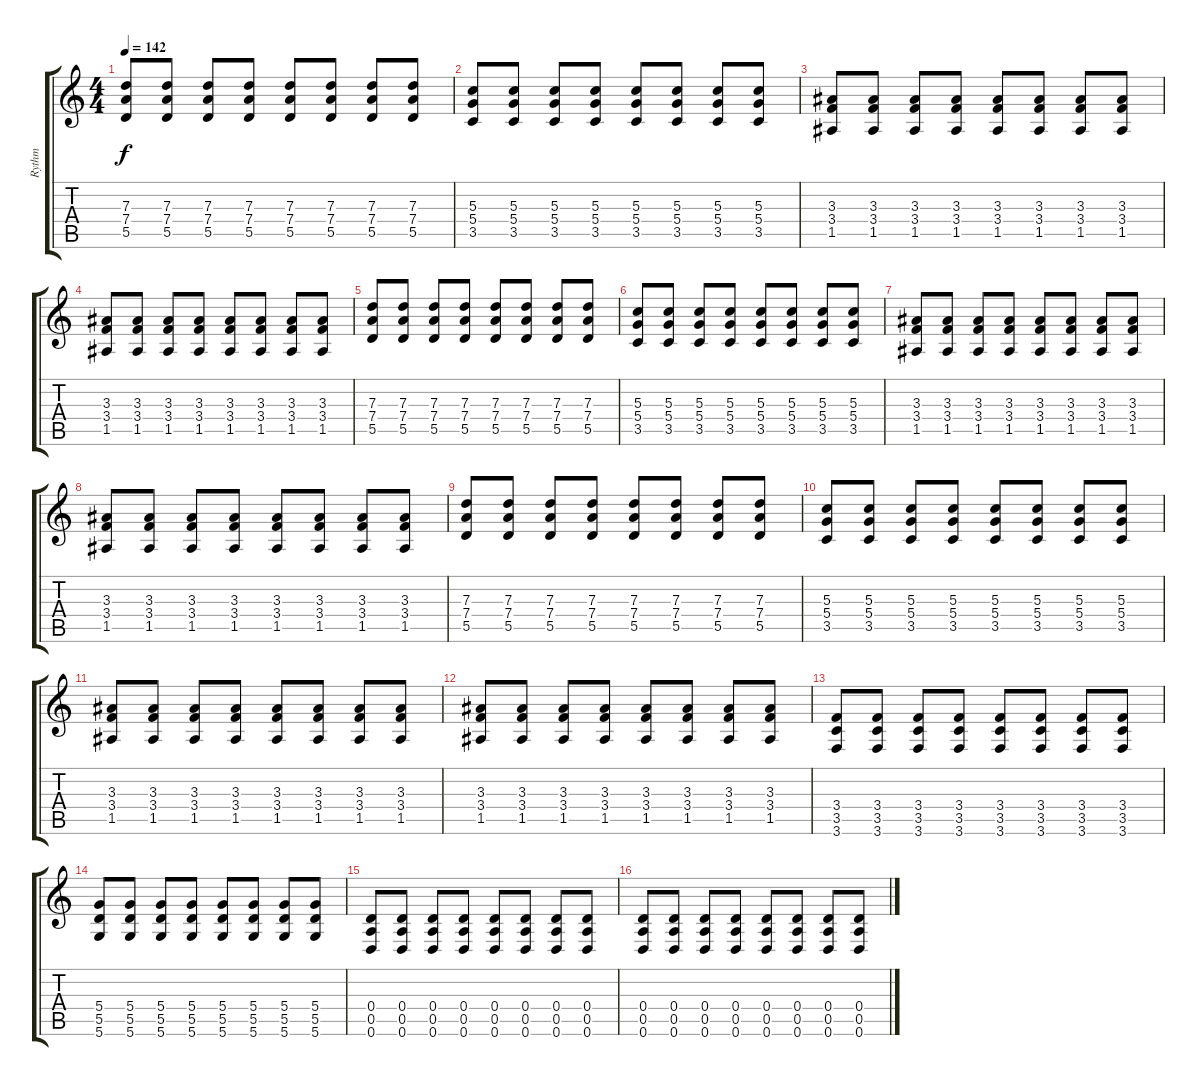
\track ("Rythm" "Rythm") {instrument distortionguitar}
\staff {score tabs}
\tuning (E4 B3 G3 D3 A2 D2) {hide}
\ts (4 4)
\tempo 142
\clef g2
\ks c
(7.3 7.4 5.5).8{dy f} (7.3 7.4 5.5).8 (7.3 7.4 5.5).8 (7.3 7.4 5.5).8 (7.3 7.4 5.5).8 (7.3 7.4 5.5).8 (7.3 7.4 5.5).8 (7.3 7.4 5.5).8 |
(5.3 5.4 3.5).8 (5.3 5.4 3.5).8 (5.3 5.4 3.5).8 (5.3 5.4 3.5).8 (5.3 5.4 3.5).8 (5.3 5.4 3.5).8 (5.3 5.4 3.5).8 (5.3 5.4 3.5).8 |
(3.3 3.4 1.5).8 (3.3 3.4 1.5).8 (3.3 3.4 1.5).8 (3.3 3.4 1.5).8 (3.3 3.4 1.5).8 (3.3 3.4 1.5).8 (3.3 3.4 1.5).8 (3.3 3.4 1.5).8 |
(3.3 3.4 1.5).8 (3.3 3.4 1.5).8 (3.3 3.4 1.5).8 (3.3 3.4 1.5).8 (3.3 3.4 1.5).8 (3.3 3.4 1.5).8 (3.3 3.4 1.5).8 (3.3 3.4 1.5).8 |
(7.3 7.4 5.5).8 (7.3 7.4 5.5).8 (7.3 7.4 5.5).8 (7.3 7.4 5.5).8 (7.3 7.4 5.5).8 (7.3 7.4 5.5).8 (7.3 7.4 5.5).8 (7.3 7.4 5.5).8 |
(5.3 5.4 3.5).8 (5.3 5.4 3.5).8 (5.3 5.4 3.5).8 (5.3 5.4 3.5).8 (5.3 5.4 3.5).8 (5.3 5.4 3.5).8 (5.3 5.4 3.5).8 (5.3 5.4 3.5).8 |
(3.3 3.4 1.5).8 (3.3 3.4 1.5).8 (3.3 3.4 1.5).8 (3.3 3.4 1.5).8 (3.3 3.4 1.5).8 (3.3 3.4 1.5).8 (3.3 3.4 1.5).8 (3.3 3.4 1.5).8 |
(3.3 3.4 1.5).8 (3.3 3.4 1.5).8 (3.3 3.4 1.5).8 (3.3 3.4 1.5).8 (3.3 3.4 1.5).8 (3.3 3.4 1.5).8 (3.3 3.4 1.5).8 (3.3 3.4 1.5).8 |
(7.3 7.4 5.5).8 (7.3 7.4 5.5).8 (7.3 7.4 5.5).8 (7.3 7.4 5.5).8 (7.3 7.4 5.5).8 (7.3 7.4 5.5).8 (7.3 7.4 5.5).8 (7.3 7.4 5.5).8 |
(5.3 5.4 3.5).8 (5.3 5.4 3.5).8 (5.3 5.4 3.5).8 (5.3 5.4 3.5).8 (5.3 5.4 3.5).8 (5.3 5.4 3.5).8 (5.3 5.4 3.5).8 (5.3 5.4 3.5).8 |
(3.3 3.4 1.5).8 (3.3 3.4 1.5).8 (3.3 3.4 1.5).8 (3.3 3.4 1.5).8 (3.3 3.4 1.5).8 (3.3 3.4 1.5).8 (3.3 3.4 1.5).8 (3.3 3.4 1.5).8 |
(3.3 3.4 1.5).8 (3.3 3.4 1.5).8 (3.3 3.4 1.5).8 (3.3 3.4 1.5).8 (3.3 3.4 1.5).8 (3.3 3.4 1.5).8 (3.3 3.4 1.5).8 (3.3 3.4 1.5).8 |
(3.4 3.5 3.6).8 (3.4 3.5 3.6).8 (3.4 3.5 3.6).8 (3.4 3.5 3.6).8 (3.4 3.5 3.6).8 (3.4 3.5 3.6).8 (3.4 3.5 3.6).8 (3.4 3.5 3.6).8 |
(5.4 5.5 5.6).8 (5.4 5.5 5.6).8 (5.4 5.5 5.6).8 (5.4 5.5 5.6).8 (5.4 5.5 5.6).8 (5.4 5.5 5.6).8 (5.4 5.5 5.6).8 (5.4 5.5 5.6).8 |
(0.4 0.5 0.6).8 (0.4 0.5 0.6).8 (0.4 0.5 0.6).8 (0.4 0.5 0.6).8 (0.4 0.5 0.6).8 (0.4 0.5 0.6).8 (0.4 0.5 0.6).8 (0.4 0.5 0.6).8 |
(0.4 0.5 0.6).8 (0.4 0.5 0.6).8 (0.4 0.5 0.6).8 (0.4 0.5 0.6).8 (0.4 0.5 0.6).8 (0.4 0.5 0.6).8 (0.4 0.5 0.6).8 (0.4 0.5 0.6).8
